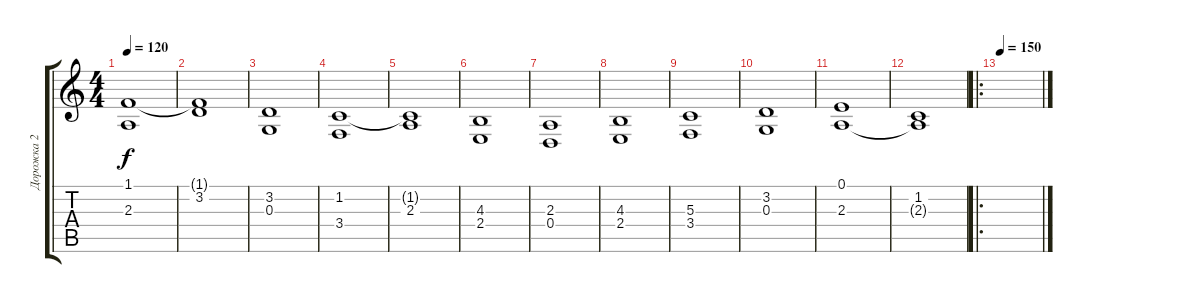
\track ("Дорожка 2" "Дорожка 2") {instrument stringensemble2}
\staff {score tabs}
\tuning (E4 B3 G3 D3 A2 E2) {hide}
\ts (4 4)
\tempo 120
\clef g2
\ks aminor
(1.1 2.3).1{dy f} |
(1.1{t} 3.2).1 |
(3.2 0.3).1 |
(1.2 3.4).1 |
(1.2{t} 2.3).1 |
(4.3 2.4).1 |
(2.3 0.4).1 |
(4.3 2.4).1 |
(5.3 3.4).1 |
(3.2 0.3).1 |
(0.1 2.3).1 |
(1.2 2.3{t}).1 |
\ro
\tempo 150
\ks c
